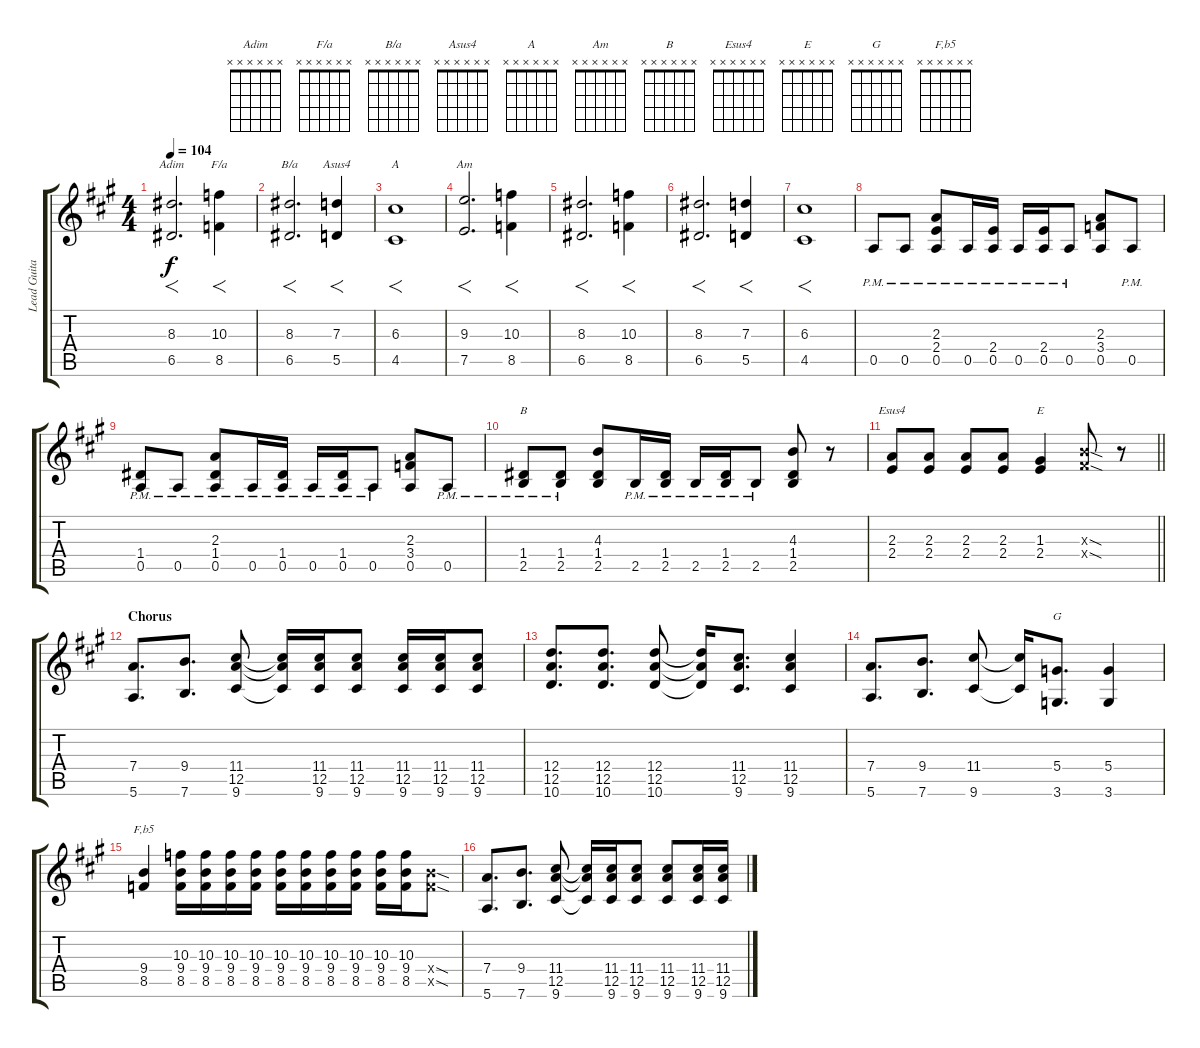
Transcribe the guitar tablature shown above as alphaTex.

\track ("Lead Guitar" "Lead Guita") {instrument overdrivenguitar}
\staff {score tabs}
\tuning (E4 B3 G3 D3 A2 E2) {hide}
\chord ("Adim" x x x x x x)
\chord ("F/a" x x x x x x)
\chord ("B/a" x x x x x x)
\chord ("Asus4" x x x x x x)
\chord ("A" x x x x x x)
\chord ("Am" x x x x x x)
\chord ("B" x x x x x x)
\chord ("Esus4" x x x x x x)
\chord ("E" x x x x x x)
\chord ("G" x x x x x x)
\chord ("F,b5" x x x x x x)
\ts (4 4)
\tempo 104
\clef g2
\ks a
(8.3 6.5).2{f d ch "Adim" dy f} (10.3 8.5).4{f ch "F/a"} |
(8.3 6.5).2{f d ch "B/a"} (7.3 5.5).4{f ch "Asus4"} |
(6.3 4.5).1{f ch "A"} |
(9.3 7.5).2{f d ch "Am"} (10.3 8.5).4{f} |
(8.3 6.5).2{f d} (10.3 8.5).4{f} |
(8.3 6.5).2{f d} (7.3 5.5).4{f} |
(6.3 4.5).1{f} |
0.5{pm}.8 0.5{pm}.8 (2.3{pm} 2.4{pm} 0.5{pm}).8 0.5{pm}.16 (2.4{pm} 0.5{pm}).16 0.5{pm}.16 (2.4{pm} 0.5{pm}).16 0.5{pm}.8 (2.3 3.4 0.5).8 0.5{pm}.8 |
(1.4{pm} 0.5{pm}).8 0.5{pm}.8 (2.3 1.4{pm} 0.5{pm}).8 0.5{pm}.16 (1.4{pm} 0.5{pm}).16 0.5{pm}.16 (1.4{pm} 0.5{pm}).16 0.5{pm}.8 (2.3 3.4 0.5).8 0.5{pm}.8 |
(1.4{pm} 2.5{pm}).8{ch "B"} (1.4{pm} 2.5{pm}).8 (4.3 1.4 2.5).8 2.5{pm}.16 (1.4{pm} 2.5{pm}).16 2.5{pm}.16 (1.4{pm} 2.5{pm}).16 2.5{pm}.8 (4.3 1.4 2.5).8 r.8 |
\barLineRight lightlight
(2.3 2.4).8{ch "Esus4"} (2.3 2.4).8 (2.3 2.4).8 (2.3 2.4).8 (1.3 2.4).4{ch "E"} (4.3{sod x} 4.4{sod x}).8 r.8 |
\section ("" "Chorus")
(7.4 5.6).8{d} (9.4 7.6).8{d} (11.4 12.5 9.6).8 (11.4{t} 12.5{t} 9.6{t}).16 (11.4 12.5 9.6).16 (11.4 12.5 9.6).8 (11.4 12.5 9.6).16 (11.4 12.5 9.6).16 (11.4 12.5 9.6).8 |
(12.4 12.5 10.6).8{d} (12.4 12.5 10.6).8{d} (12.4 12.5 10.6).8 (12.4{t} 12.5{t} 10.6{t}).16 (11.4 12.5 9.6).8{d} (11.4 12.5 9.6).4 |
(7.4 5.6).8{d} (9.4 7.6).8{d} (11.4 9.6).8 (11.4{t} 9.6{t}).16 (5.4 3.6).8{d ch "G"} (5.4 3.6).4 |
(9.4 8.5).4{ch "F,b5"} (10.3 9.4 8.5).16 (10.3 9.4 8.5).16 (10.3 9.4 8.5).16 (10.3 9.4 8.5).16 (10.3 9.4 8.5).16 (10.3 9.4 8.5).16 (10.3 9.4 8.5).16 (10.3 9.4 8.5).16 (10.3 9.4 8.5).16 (10.3 9.4 8.5).16 (9.4{sod x} 8.5{sod x}).8 |
(7.4 5.6).8{d} (9.4 7.6).8{d} (11.4 12.5 9.6).8 (11.4{t} 12.5{t} 9.6{t}).16 (11.4 12.5 9.6).16 (11.4 12.5 9.6).8 (11.4 12.5 9.6).8 (11.4 12.5 9.6).16 (11.4 12.5 9.6).16
